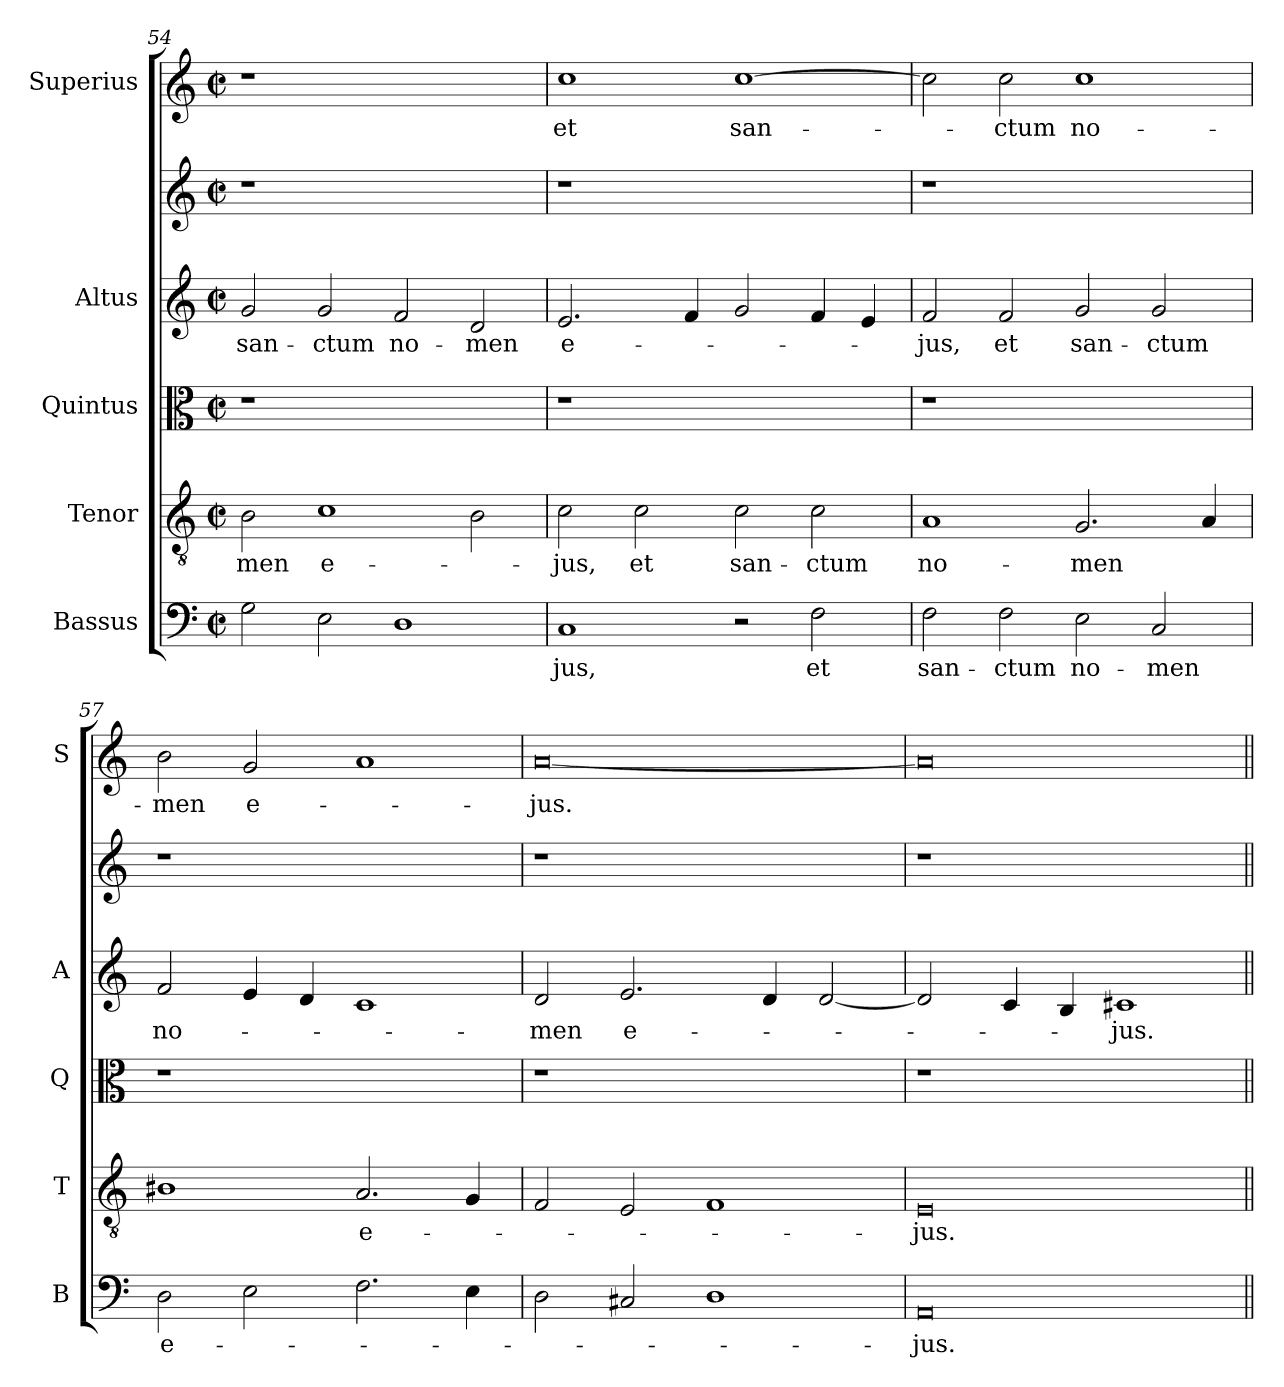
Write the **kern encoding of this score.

**kern	**text	**kern	**text	**kern	**kern	**text	**kern	**kern	**text
*part6	*part6	*part5	*part5	*part4	*part3	*part3	*part2	*part1	*part1
*staff6	*staff6	*staff5	*staff5	*staff4	*staff3	*staff3	*staff2	*staff1	*staff1
*I"Bassus	*	*I"Tenor	*	*I"Quintus	*I"Altus	*	*	*I"Superius	*
*I'B	*	*I'T	*	*I'Q	*I'A	*	*	*I'S	*
*clefF4	*	*clefGv2	*	*clefC3	*clefG2	*	*clefG2	*clefG2	*
*k[]	*	*k[]	*	*k[]	*k[]	*	*k[]	*k[]	*
*C:	*	*C:	*	*C:	*C:	*	*C:	*C:	*
*M2/2	*	*M2/2	*	*M2/2	*M2/2	*	*M2/2	*M2/2	*
*met(c|)	*	*met(c|)	*	*met(c|)	*met(c|)	*	*met(c|)	*met(c|)	*
=54	=54	=54	=54	=54	=54	=54	=54	=54	=54
!	!	!	!LO:LY:b	!	!	!LO:LY:b	!	!	!
2G\	.	2B\	-men	1r	2g/	san-	1r	1r	.
!	!	!	!LO:LY:b	!	!	!LO:LY:b	!	!	!
2E\	.	1c	e-	.	2g/	-ctum	.	.	.
!	!	!	!	!	!	!LO:LY:b	!	!	!
1D	.	.	.	1ryy	2f/	no-	1ryy	1ryy	.
!	!	!	!	!	!	!LO:LY:b	!	!	!
.	.	2B\	.	.	2d/	-men	.	.	.
=55	=55	=55	=55	=55	=55	=55	=55	=55	=55
!	!LO:LY:b	!	!LO:LY:b	!	!	!LO:LY:b	!	!	!LO:LY:b
1C	-jus,	2c\	-jus,	1r	2.e/	e-	1r	1cc	et
!	!	!	!LO:LY:b	!	!	!	!	!	!
.	.	2c\	et	.	.	.	.	.	.
.	.	.	.	.	4f/	.	.	.	.
!	!	!	!LO:LY:b	!	!	!	!	!	!LO:LY:b
2r	.	2c\	san-	1ryy	2g/	.	1ryy	[1cc	san-
!	!LO:LY:b	!	!LO:LY:b	!	!	!	!	!	!
2F\	et	2c\	-ctum	.	4f/	.	.	.	.
.	.	.	.	.	4e/	.	.	.	.
!!LO:LB:g=z
=56	=56	=56	=56	=56	=56	=56	=56	=56	=56
!	!LO:LY:b	!	!LO:LY:b	!	!	!LO:LY:b	!	!	!
2F\	san-	1A	no-	1r	2f/	-jus,	1r	2cc\]	.
!	!LO:LY:b	!	!	!	!	!LO:LY:b	!	!	!LO:LY:b
2F\	-ctum	.	.	.	2f/	et	.	2cc\	-ctum
!	!LO:LY:b	!	!LO:LY:b	!	!	!LO:LY:b	!	!	!LO:LY:b
2E\	no-	2.G/	-men	1ryy	2g/	san-	1ryy	1cc	no-
!	!LO:LY:b	!	!	!	!	!LO:LY:b	!	!	!
2C/	-men	.	.	.	2g/	-ctum	.	.	.
.	.	4A/	.	.	.	.	.	.	.
=57	=57	=57	=57	=57	=57	=57	=57	=57	=57
!	!LO:LY:b	!	!	!	!	!LO:LY:b	!	!	!LO:LY:b
2D\	e-	1B#X	.	1r	2f/	no-	1r	2b\	-men
!	!	!	!	!	!	!	!	!	!LO:LY:b
2E\	.	.	.	.	4e/	.	.	2g/	e-
.	.	.	.	.	4d/	.	.	.	.
!	!	!	!LO:LY:b	!	!	!	!	!	!
2.F\	.	2.A/	e-	1ryy	1c	.	1ryy	1a	.
4E\	.	4G/	.	.	.	.	.	.	.
=58	=58	=58	=58	=58	=58	=58	=58	=58	=58
!	!	!	!	!	!	!LO:LY:b	!	!	!LO:LY:b
2D\	.	2F/	.	1r	2d/	-men	1r	[0a	-jus.
!	!	!	!	!	!	!LO:LY:b	!	!	!
2C#X/	.	2E/	.	.	2.e/	e-	.	.	.
1D	.	1F	.	1ryy	.	.	1ryy	.	.
.	.	.	.	.	4d/	.	.	.	.
.	.	.	.	.	[2d/	.	.	.	.
=59	=59	=59	=59	=59	=59	=59	=59	=59	=59
!	!LO:LY:b	!	!LO:LY:b	!	!	!	!	!	!
0AA	-jus.	0E	-jus.	1r	2d/]	.	1r	0a]	.
.	.	.	.	.	4c/	.	.	.	.
.	.	.	.	.	4B/	.	.	.	.
!	!	!	!	!	!	!LO:LY:b	!	!	!
.	.	.	.	1ryy	1c#X	-jus.	1ryy	.	.
=||	=||	=||	=||	=||	=||	=||	=||	=||	=||
*-	*-	*-	*-	*-	*-	*-	*-	*-	*-
